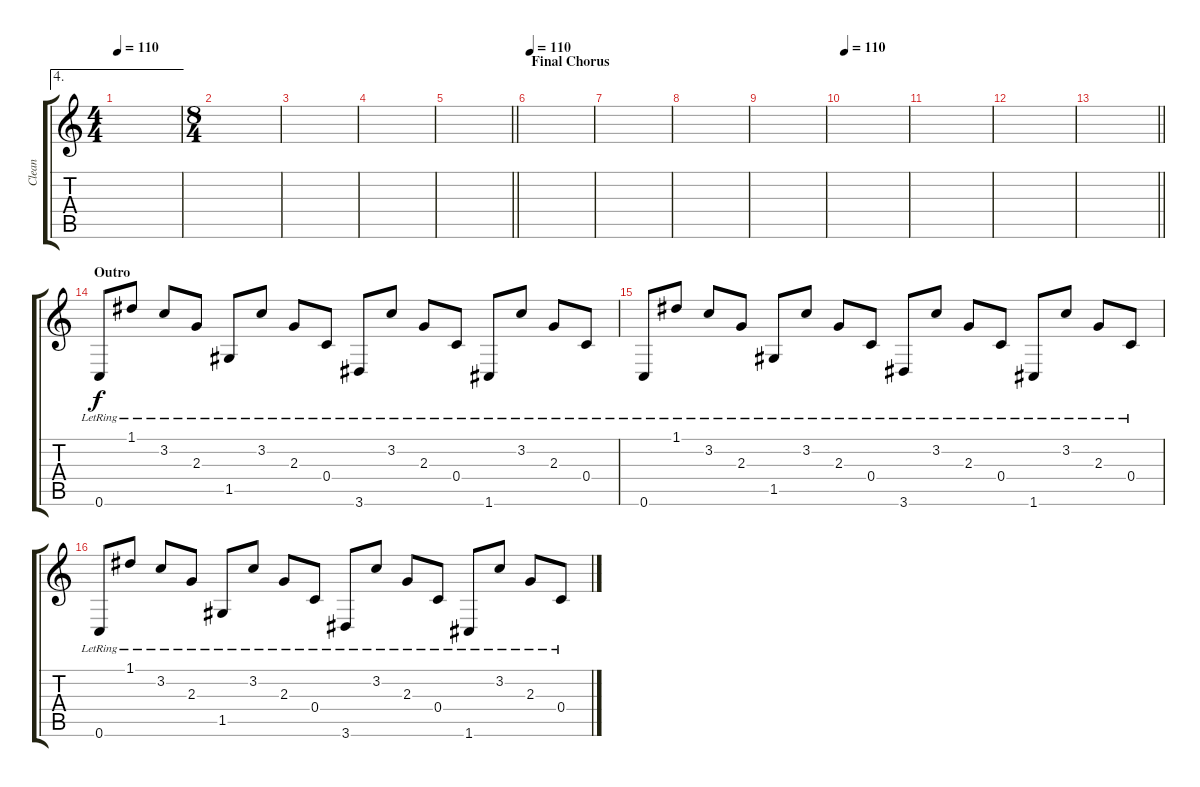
\track ("Clean" "Clean") {instrument electricguitarclean}
\staff {score tabs}
\tuning (D4 A3 F3 C3 G2 C2) {hide}
\ae 4
\ts (4 4)
\tempo 110
\clef g2
\ks c
|
\ts (8 4)
|
|
|
\barLineRight lightlight
|
\section ("" "Final Chorus")
\tempo 110
|
|
|
|
\tempo 110
|
|
|
\barLineRight lightlight
|
\section ("" "Outro")
0.6{lr}.8 1.1{lr}.8 3.2{lr}.8 2.3{lr}.8 1.5{lr}.8 3.2{lr}.8 2.3{lr}.8 0.4{lr}.8 3.6{lr}.8 3.2{lr}.8 2.3{lr}.8 0.4{lr}.8 1.6{lr}.8 3.2{lr}.8 2.3{lr}.8 0.4{lr}.8 |
0.6{lr}.8 1.1{lr}.8 3.2{lr}.8 2.3{lr}.8 1.5{lr}.8 3.2{lr}.8 2.3{lr}.8 0.4{lr}.8 3.6{lr}.8 3.2{lr}.8 2.3{lr}.8 0.4{lr}.8 1.6{lr}.8 3.2{lr}.8 2.3{lr}.8 0.4{lr}.8 |
0.6{lr}.8 1.1{lr}.8 3.2{lr}.8 2.3{lr}.8 1.5{lr}.8 3.2{lr}.8 2.3{lr}.8 0.4{lr}.8 3.6{lr}.8 3.2{lr}.8 2.3{lr}.8 0.4{lr}.8 1.6{lr}.8 3.2{lr}.8 2.3{lr}.8 0.4{lr}.8
